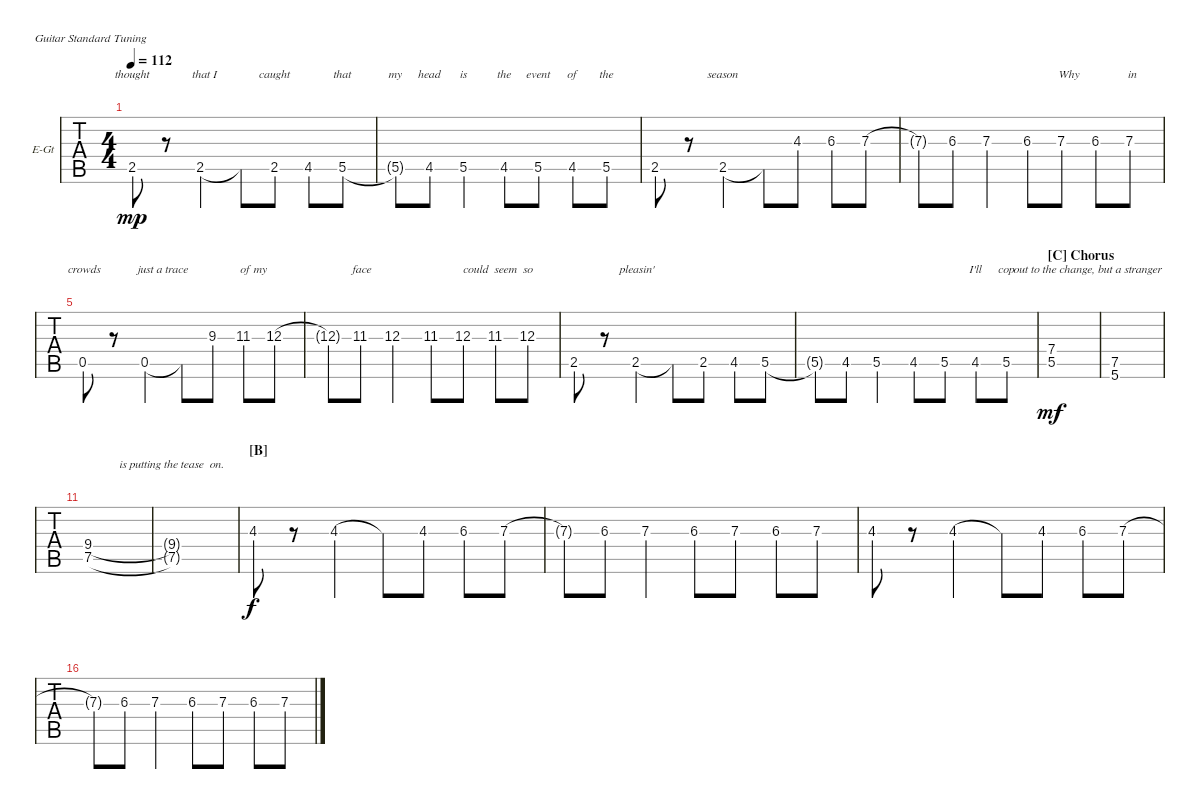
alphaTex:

\bracketExtendMode nobrackets
\firstSystemTrackNameOrientation horizontal
\otherSystemsTrackNameOrientation horizontal
\defaultBarNumberDisplay FirstOfSystem
\track ("Guitar" "E-Gt") {instrument distortionguitar}
\staff {tabs}
\tuning (E4 B3 G3 D3 A2 E2)
\ts (4 4)
\tempo 112
\clef g2
\ks c
2.5.8{lyrics (0 "thought") lyrics (1 "") lyrics (2 "") lyrics (3 "") lyrics (4 "") dy mp} r.8 2.5.4{lyrics (0 "   that I   ") lyrics (1 "") lyrics (2 "") lyrics (3 "") lyrics (4 "")} 2.5{t}.8{lyrics (0 "") lyrics (1 "") lyrics (2 "") lyrics (3 "") lyrics (4 "")} 2.5.8{lyrics (0 "caught   ") lyrics (1 "") lyrics (2 "") lyrics (3 "") lyrics (4 "")} 4.5.8{lyrics (0 "") lyrics (1 "") lyrics (2 "") lyrics (3 "") lyrics (4 "")} 5.5.8{lyrics (0 "that    ") lyrics (1 "") lyrics (2 "") lyrics (3 "") lyrics (4 "")} |
5.5{t}.8{lyrics (0 "my        ") lyrics (1 "") lyrics (2 "") lyrics (3 "") lyrics (4 "")} 4.5.8{lyrics (0 "head     ") lyrics (1 "") lyrics (2 "") lyrics (3 "") lyrics (4 "")} 5.5.4{lyrics (0 "is    ") lyrics (1 "") lyrics (2 "") lyrics (3 "") lyrics (4 "")} 4.5{st}.8{lyrics (0 "the      ") lyrics (1 "") lyrics (2 "") lyrics (3 "") lyrics (4 "")} 5.5{st}.8{lyrics (0 "event   ") lyrics (1 "") lyrics (2 "") lyrics (3 "") lyrics (4 "")} 4.5{st}.8{lyrics (0 "of") lyrics (1 "") lyrics (2 "") lyrics (3 "") lyrics (4 "")} 5.5.8{lyrics (0 "the") lyrics (1 "") lyrics (2 "") lyrics (3 "") lyrics (4 "")} |
2.5.8{lyrics (0 "") lyrics (1 "") lyrics (2 "") lyrics (3 "") lyrics (4 "")} r.8 2.5.4{lyrics (0 "season         ") lyrics (1 "") lyrics (2 "") lyrics (3 "") lyrics (4 "")} 2.5{t}.8{lyrics (0 "") lyrics (1 "") lyrics (2 "") lyrics (3 "") lyrics (4 "")} 4.3.8{lyrics (0 "") lyrics (1 "") lyrics (2 "") lyrics (3 "") lyrics (4 "")} 6.3.8{lyrics (0 "") lyrics (1 "") lyrics (2 "") lyrics (3 "") lyrics (4 "")} 7.3.8{lyrics (0 "") lyrics (1 "") lyrics (2 "") lyrics (3 "") lyrics (4 "")} |
7.3{t}.8{lyrics (0 "") lyrics (1 "") lyrics (2 "") lyrics (3 "") lyrics (4 "")} 6.3.8{lyrics (0 "") lyrics (1 "") lyrics (2 "") lyrics (3 "") lyrics (4 "")} 7.3.4{lyrics (0 "") lyrics (1 "") lyrics (2 "") lyrics (3 "") lyrics (4 "")} 6.3{st}.8{lyrics (0 "") lyrics (1 "") lyrics (2 "") lyrics (3 "") lyrics (4 "")} 7.3{st}.8{lyrics (0 "     Why") lyrics (1 "") lyrics (2 "") lyrics (3 "") lyrics (4 "")} 6.3{st}.8{lyrics (0 "") lyrics (1 "") lyrics (2 "") lyrics (3 "") lyrics (4 "")} 7.3.8{lyrics (0 "  in") lyrics (1 "") lyrics (2 "") lyrics (3 "") lyrics (4 "")} |
0.5.8{lyrics (0 " crowds") lyrics (1 "") lyrics (2 "") lyrics (3 "") lyrics (4 "")} r.8 0.5.4{lyrics (0 "            just a trace") lyrics (1 "") lyrics (2 "") lyrics (3 "") lyrics (4 "")} 0.5{t}.8{lyrics (0 "") lyrics (1 "") lyrics (2 "") lyrics (3 "") lyrics (4 "")} 9.3.8{lyrics (0 "") lyrics (1 "") lyrics (2 "") lyrics (3 "") lyrics (4 "")} 11.3.8{lyrics (0 "       of my") lyrics (1 "") lyrics (2 "") lyrics (3 "") lyrics (4 "")} 12.3.8{lyrics (0 "") lyrics (1 "") lyrics (2 "") lyrics (3 "") lyrics (4 "")} |
12.3{t}.8{lyrics (0 "") lyrics (1 "") lyrics (2 "") lyrics (3 "") lyrics (4 "")} 11.3.8{lyrics (0 " face") lyrics (1 "") lyrics (2 "") lyrics (3 "") lyrics (4 "")} 12.3.4{lyrics (0 "") lyrics (1 "") lyrics (2 "") lyrics (3 "") lyrics (4 "")} 11.3{st}.8{lyrics (0 "") lyrics (1 "") lyrics (2 "") lyrics (3 "") lyrics (4 "")} 12.3{st}.8{lyrics (0 "") lyrics (1 "") lyrics (2 "") lyrics (3 "") lyrics (4 "")} 11.3{st}.8{lyrics (0 "  could  seem  so") lyrics (1 "") lyrics (2 "") lyrics (3 "") lyrics (4 "")} 12.3.8{lyrics (0 "") lyrics (1 "") lyrics (2 "") lyrics (3 "") lyrics (4 "")} |
2.5.8{lyrics (0 "") lyrics (1 "") lyrics (2 "") lyrics (3 "") lyrics (4 "")} r.8 2.5.4{lyrics (0 " pleasin'") lyrics (1 "") lyrics (2 "") lyrics (3 "") lyrics (4 "")} 2.5{t}.8{lyrics (0 "") lyrics (1 "") lyrics (2 "") lyrics (3 "") lyrics (4 "")} 2.5.8{lyrics (0 "") lyrics (1 "") lyrics (2 "") lyrics (3 "") lyrics (4 "")} 4.5.8{lyrics (0 "") lyrics (1 "") lyrics (2 "") lyrics (3 "") lyrics (4 "")} 5.5.8{lyrics (0 "") lyrics (1 "") lyrics (2 "") lyrics (3 "") lyrics (4 "")} |
5.5{t}.8{lyrics (0 "") lyrics (1 "") lyrics (2 "") lyrics (3 "") lyrics (4 "")} 4.5.8{lyrics (0 "") lyrics (1 "") lyrics (2 "") lyrics (3 "") lyrics (4 "")} 5.5.4{lyrics (0 "") lyrics (1 "") lyrics (2 "") lyrics (3 "") lyrics (4 "")} 4.5{st}.8{lyrics (0 "") lyrics (1 "") lyrics (2 "") lyrics (3 "") lyrics (4 "")} 5.5{st}.8{lyrics (0 "") lyrics (1 "") lyrics (2 "") lyrics (3 "") lyrics (4 "")} 4.5{st}.8{lyrics (0 "I'll") lyrics (1 "") lyrics (2 "") lyrics (3 "") lyrics (4 "")} 5.5.8{lyrics (0 "cop") lyrics (1 "") lyrics (2 "") lyrics (3 "") lyrics (4 "")} |
\section ("C" "Chorus")
(7.4 5.5).1{lyrics (0 "                        out to the change, but a stranger") lyrics (1 "") lyrics (2 "") lyrics (3 "") lyrics (4 "") dy mf} |
(7.5 5.6).1{lyrics (0 "") lyrics (1 "") lyrics (2 "") lyrics (3 "") lyrics (4 "")} |
(9.4 7.5).1{lyrics (0 "") lyrics (1 "") lyrics (2 "") lyrics (3 "") lyrics (4 "")} |
(9.4{t} 7.5{t}).1{lyrics (0 "is putting the tease  on.                                 ") lyrics (1 "") lyrics (2 "") lyrics (3 "") lyrics (4 "")} |
\section ("B" "")
4.3.8{lyrics (0 "") lyrics (1 "") lyrics (2 "") lyrics (3 "") lyrics (4 "") dy f} r.8 4.3.4{lyrics (0 "") lyrics (1 "") lyrics (2 "") lyrics (3 "") lyrics (4 "")} 4.3{t}.8{lyrics (0 "") lyrics (1 "") lyrics (2 "") lyrics (3 "") lyrics (4 "")} 4.3.8{lyrics (0 "") lyrics (1 "") lyrics (2 "") lyrics (3 "") lyrics (4 "")} 6.3.8{lyrics (0 "") lyrics (1 "") lyrics (2 "") lyrics (3 "") lyrics (4 "")} 7.3.8{lyrics (0 "") lyrics (1 "") lyrics (2 "") lyrics (3 "") lyrics (4 "")} |
7.3{t}.8{lyrics (0 "") lyrics (1 "") lyrics (2 "") lyrics (3 "") lyrics (4 "")} 6.3.8{lyrics (0 "") lyrics (1 "") lyrics (2 "") lyrics (3 "") lyrics (4 "")} 7.3.4{lyrics (0 "") lyrics (1 "") lyrics (2 "") lyrics (3 "") lyrics (4 "")} 6.3{st}.8{lyrics (0 "") lyrics (1 "") lyrics (2 "") lyrics (3 "") lyrics (4 "")} 7.3{st}.8{lyrics (0 "") lyrics (1 "") lyrics (2 "") lyrics (3 "") lyrics (4 "")} 6.3{st}.8{lyrics (0 "") lyrics (1 "") lyrics (2 "") lyrics (3 "") lyrics (4 "")} 7.3.8{lyrics (0 "") lyrics (1 "") lyrics (2 "") lyrics (3 "") lyrics (4 "")} |
4.3.8{lyrics (0 "") lyrics (1 "") lyrics (2 "") lyrics (3 "") lyrics (4 "")} r.8 4.3.4{lyrics (0 "") lyrics (1 "") lyrics (2 "") lyrics (3 "") lyrics (4 "")} 4.3{t}.8{lyrics (0 "") lyrics (1 "") lyrics (2 "") lyrics (3 "") lyrics (4 "")} 4.3.8{lyrics (0 "") lyrics (1 "") lyrics (2 "") lyrics (3 "") lyrics (4 "")} 6.3.8{lyrics (0 "") lyrics (1 "") lyrics (2 "") lyrics (3 "") lyrics (4 "")} 7.3.8{lyrics (0 "") lyrics (1 "") lyrics (2 "") lyrics (3 "") lyrics (4 "")} |
7.3{t}.8{lyrics (0 "") lyrics (1 "") lyrics (2 "") lyrics (3 "") lyrics (4 "")} 6.3.8{lyrics (0 "") lyrics (1 "") lyrics (2 "") lyrics (3 "") lyrics (4 "")} 7.3.4{lyrics (0 "") lyrics (1 "") lyrics (2 "") lyrics (3 "") lyrics (4 "")} 6.3{st}.8{lyrics (0 "") lyrics (1 "") lyrics (2 "") lyrics (3 "") lyrics (4 "")} 7.3{st}.8{lyrics (0 "") lyrics (1 "") lyrics (2 "") lyrics (3 "") lyrics (4 "")} 6.3{st}.8{lyrics (0 "") lyrics (1 "") lyrics (2 "") lyrics (3 "") lyrics (4 "")} 7.3.8{lyrics (0 "") lyrics (1 "") lyrics (2 "") lyrics (3 "") lyrics (4 "")}
